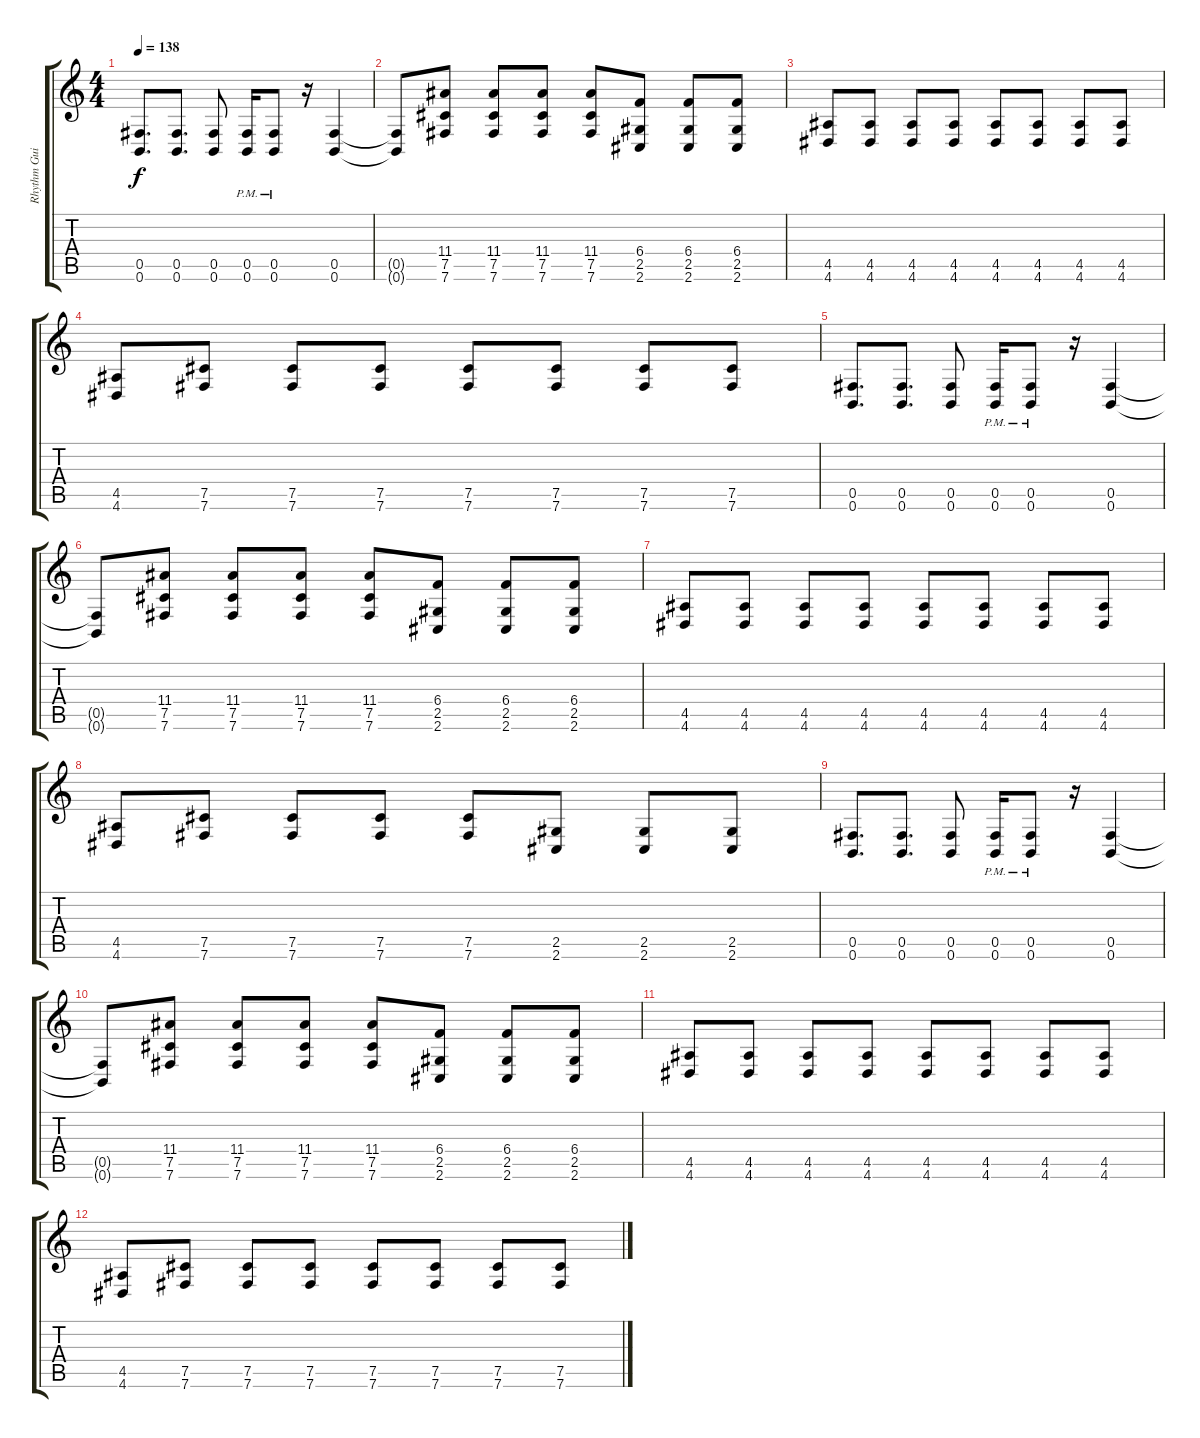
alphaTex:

\track ("Rhythm Guitar 2" "Rhythm Gui") {instrument distortionguitar}
\staff {score tabs}
\tuning (Db4 Ab3 E3 B2 Gb2 B1) {hide}
\ts (4 4)
\tempo 138
\clef g2
\ks c
(0.5 0.6).8{d dy f} (0.5 0.6).8{d} (0.5 0.6).8 (0.5{pm} 0.6{pm}).16 (0.5{pm} 0.6{pm}).8 r.16 (0.5 0.6).4 |
(0.5{t} 0.6{t}).8 (11.4 7.5 7.6).8 (11.4 7.5 7.6).8 (11.4 7.5 7.6).8 (11.4 7.5 7.6).8 (6.4 2.5 2.6).8 (6.4 2.5 2.6).8 (6.4 2.5 2.6).8 |
(4.5 4.6).8 (4.5 4.6).8 (4.5 4.6).8 (4.5 4.6).8 (4.5 4.6).8 (4.5 4.6).8 (4.5 4.6).8 (4.5 4.6).8 |
(4.5 4.6).8 (7.5 7.6).8 (7.5 7.6).8 (7.5 7.6).8 (7.5 7.6).8 (7.5 7.6).8 (7.5 7.6).8 (7.5 7.6).8 |
(0.5 0.6).8{d} (0.5 0.6).8{d} (0.5 0.6).8 (0.5{pm} 0.6{pm}).16 (0.5{pm} 0.6{pm}).8 r.16 (0.5 0.6).4 |
(0.5{t} 0.6{t}).8 (11.4 7.5 7.6).8 (11.4 7.5 7.6).8 (11.4 7.5 7.6).8 (11.4 7.5 7.6).8 (6.4 2.5 2.6).8 (6.4 2.5 2.6).8 (6.4 2.5 2.6).8 |
(4.5 4.6).8 (4.5 4.6).8 (4.5 4.6).8 (4.5 4.6).8 (4.5 4.6).8 (4.5 4.6).8 (4.5 4.6).8 (4.5 4.6).8 |
(4.5 4.6).8 (7.5 7.6).8 (7.5 7.6).8 (7.5 7.6).8 (7.5 7.6).8 (2.5 2.6).8 (2.5 2.6).8 (2.5 2.6).8 |
(0.5 0.6).8{d} (0.5 0.6).8{d} (0.5 0.6).8 (0.5{pm} 0.6{pm}).16 (0.5{pm} 0.6{pm}).8 r.16 (0.5 0.6).4 |
(0.5{t} 0.6{t}).8 (11.4 7.5 7.6).8 (11.4 7.5 7.6).8 (11.4 7.5 7.6).8 (11.4 7.5 7.6).8 (6.4 2.5 2.6).8 (6.4 2.5 2.6).8 (6.4 2.5 2.6).8 |
(4.5 4.6).8 (4.5 4.6).8 (4.5 4.6).8 (4.5 4.6).8 (4.5 4.6).8 (4.5 4.6).8 (4.5 4.6).8 (4.5 4.6).8 |
(4.5 4.6).8 (7.5 7.6).8 (7.5 7.6).8 (7.5 7.6).8 (7.5 7.6).8 (7.5 7.6).8 (7.5 7.6).8 (7.5 7.6).8
